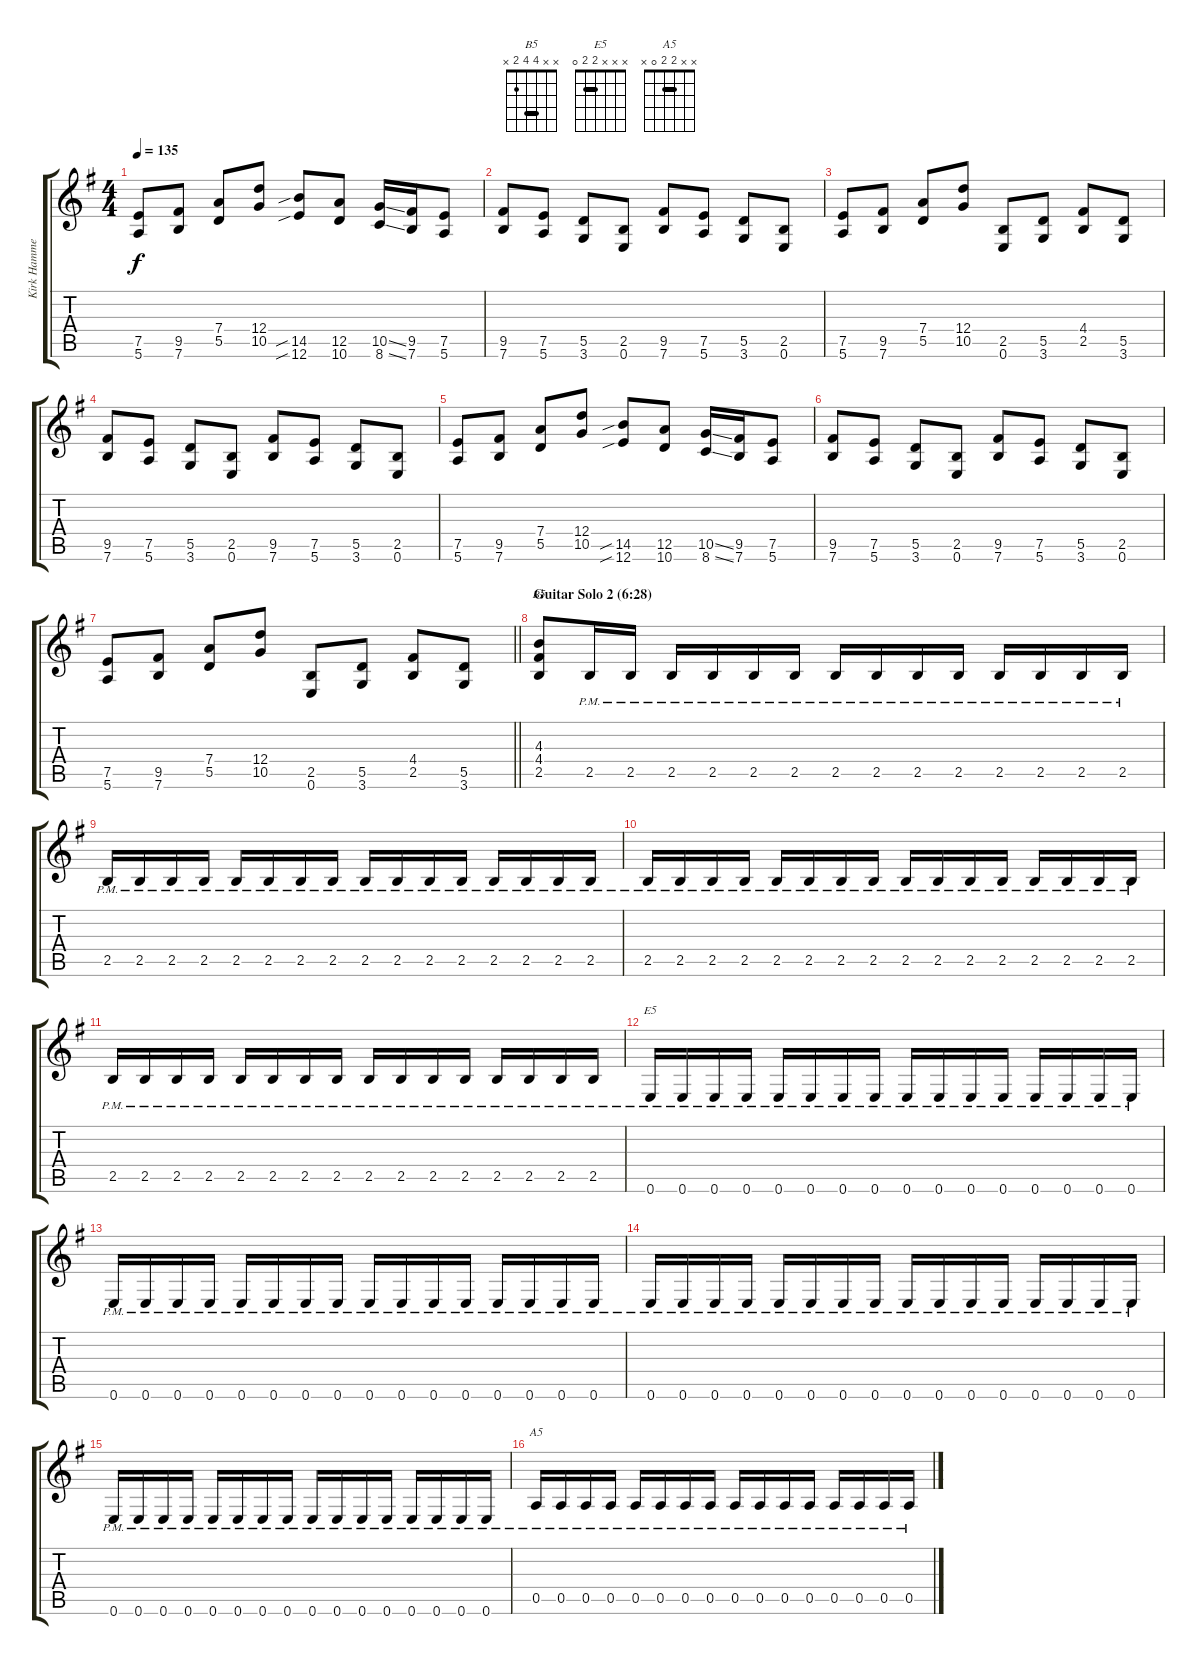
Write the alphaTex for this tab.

\track ("Kirk Hammet Rhythm Gtr." "Kirk Hamme") {instrument electricguitarclean}
\staff {score tabs}
\tuning (E4 B3 G3 D3 A2 E2) {hide}
\chord ("B5" x x 4 4 2 x) {barre 4}
\chord ("E5" x x x 2 2 0) {barre 2}
\chord ("A5" x x 2 2 0 x) {barre 2}
\ts (4 4)
\tempo 135
\clef g2
\ks eminor
(7.5 5.6).8{dy f} (9.5 7.6).8 (7.4 5.5).8 (12.4 10.5).8 (14.5{sib} 12.6{sib}).8 (12.5 10.6).8 (10.5{ss} 8.6{ss}).16 (9.5 7.6).16 (7.5 5.6).8 |
(9.5 7.6).8 (7.5 5.6).8 (5.5 3.6).8 (2.5 0.6).8 (9.5 7.6).8 (7.5 5.6).8 (5.5 3.6).8 (2.5 0.6).8 |
(7.5 5.6).8 (9.5 7.6).8 (7.4 5.5).8 (12.4 10.5).8 (2.5 0.6).8 (5.5 3.6).8 (4.4 2.5).8 (5.5 3.6).8 |
(9.5 7.6).8 (7.5 5.6).8 (5.5 3.6).8 (2.5 0.6).8 (9.5 7.6).8 (7.5 5.6).8 (5.5 3.6).8 (2.5 0.6).8 |
(7.5 5.6).8 (9.5 7.6).8 (7.4 5.5).8 (12.4 10.5).8 (14.5{sib} 12.6{sib}).8 (12.5 10.6).8 (10.5{ss} 8.6{ss}).16 (9.5 7.6).16 (7.5 5.6).8 |
(9.5 7.6).8 (7.5 5.6).8 (5.5 3.6).8 (2.5 0.6).8 (9.5 7.6).8 (7.5 5.6).8 (5.5 3.6).8 (2.5 0.6).8 |
\barLineRight lightlight
(7.5 5.6).8 (9.5 7.6).8 (7.4 5.5).8 (12.4 10.5).8 (2.5 0.6).8 (5.5 3.6).8 (4.4 2.5).8 (5.5 3.6).8 |
\section ("" "Guitar Solo 2 (6:28)")
(4.3 4.4 2.5).8{ch "B5"} 2.5{pm}.16 2.5{pm}.16 2.5{pm}.16 2.5{pm}.16 2.5{pm}.16 2.5{pm}.16 2.5{pm}.16 2.5{pm}.16 2.5{pm}.16 2.5{pm}.16 2.5{pm}.16 2.5{pm}.16 2.5{pm}.16 2.5{pm}.16 |
2.5{pm}.16 2.5{pm}.16 2.5{pm}.16 2.5{pm}.16 2.5{pm}.16 2.5{pm}.16 2.5{pm}.16 2.5{pm}.16 2.5{pm}.16 2.5{pm}.16 2.5{pm}.16 2.5{pm}.16 2.5{pm}.16 2.5{pm}.16 2.5{pm}.16 2.5{pm}.16 |
2.5{pm}.16 2.5{pm}.16 2.5{pm}.16 2.5{pm}.16 2.5{pm}.16 2.5{pm}.16 2.5{pm}.16 2.5{pm}.16 2.5{pm}.16 2.5{pm}.16 2.5{pm}.16 2.5{pm}.16 2.5{pm}.16 2.5{pm}.16 2.5{pm}.16 2.5{pm}.16 |
2.5{pm}.16 2.5{pm}.16 2.5{pm}.16 2.5{pm}.16 2.5{pm}.16 2.5{pm}.16 2.5{pm}.16 2.5{pm}.16 2.5{pm}.16 2.5{pm}.16 2.5{pm}.16 2.5{pm}.16 2.5{pm}.16 2.5{pm}.16 2.5{pm}.16 2.5{pm}.16 |
0.6{pm}.16{ch "E5"} 0.6{pm}.16 0.6{pm}.16 0.6{pm}.16 0.6{pm}.16 0.6{pm}.16 0.6{pm}.16 0.6{pm}.16 0.6{pm}.16 0.6{pm}.16 0.6{pm}.16 0.6{pm}.16 0.6{pm}.16 0.6{pm}.16 0.6{pm}.16 0.6{pm}.16 |
0.6{pm}.16 0.6{pm}.16 0.6{pm}.16 0.6{pm}.16 0.6{pm}.16 0.6{pm}.16 0.6{pm}.16 0.6{pm}.16 0.6{pm}.16 0.6{pm}.16 0.6{pm}.16 0.6{pm}.16 0.6{pm}.16 0.6{pm}.16 0.6{pm}.16 0.6{pm}.16 |
0.6{pm}.16 0.6{pm}.16 0.6{pm}.16 0.6{pm}.16 0.6{pm}.16 0.6{pm}.16 0.6{pm}.16 0.6{pm}.16 0.6{pm}.16 0.6{pm}.16 0.6{pm}.16 0.6{pm}.16 0.6{pm}.16 0.6{pm}.16 0.6{pm}.16 0.6{pm}.16 |
0.6{pm}.16 0.6{pm}.16 0.6{pm}.16 0.6{pm}.16 0.6{pm}.16 0.6{pm}.16 0.6{pm}.16 0.6{pm}.16 0.6{pm}.16 0.6{pm}.16 0.6{pm}.16 0.6{pm}.16 0.6{pm}.16 0.6{pm}.16 0.6{pm}.16 0.6{pm}.16 |
0.5{pm}.16{ch "A5"} 0.5{pm}.16 0.5{pm}.16 0.5{pm}.16 0.5{pm}.16 0.5{pm}.16 0.5{pm}.16 0.5{pm}.16 0.5{pm}.16 0.5{pm}.16 0.5{pm}.16 0.5{pm}.16 0.5{pm}.16 0.5{pm}.16 0.5{pm}.16 0.5{pm}.16
